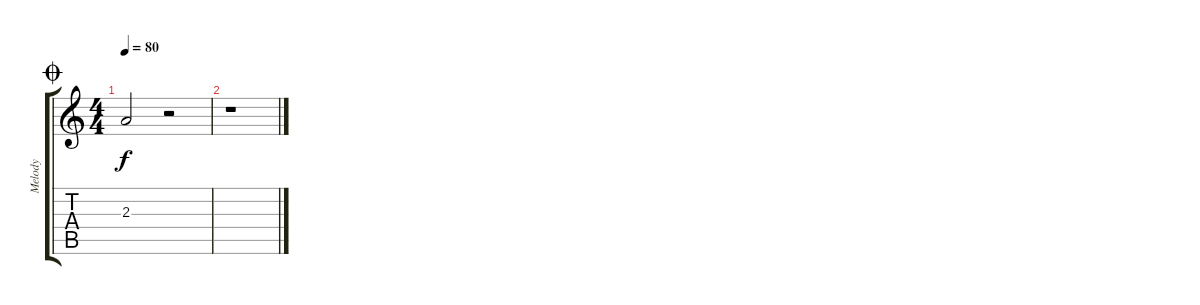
\track ("Melody              " "Melody    ") {instrument electricguitarjazz}
\staff {score tabs}
\tuning (E4 B3 G3 D3 A2 E2) {hide}
\ts (4 4)
\jump coda
\tempo 80
\clef g2
\ks c
2.3.2{dy f} r.2 |
r.1
